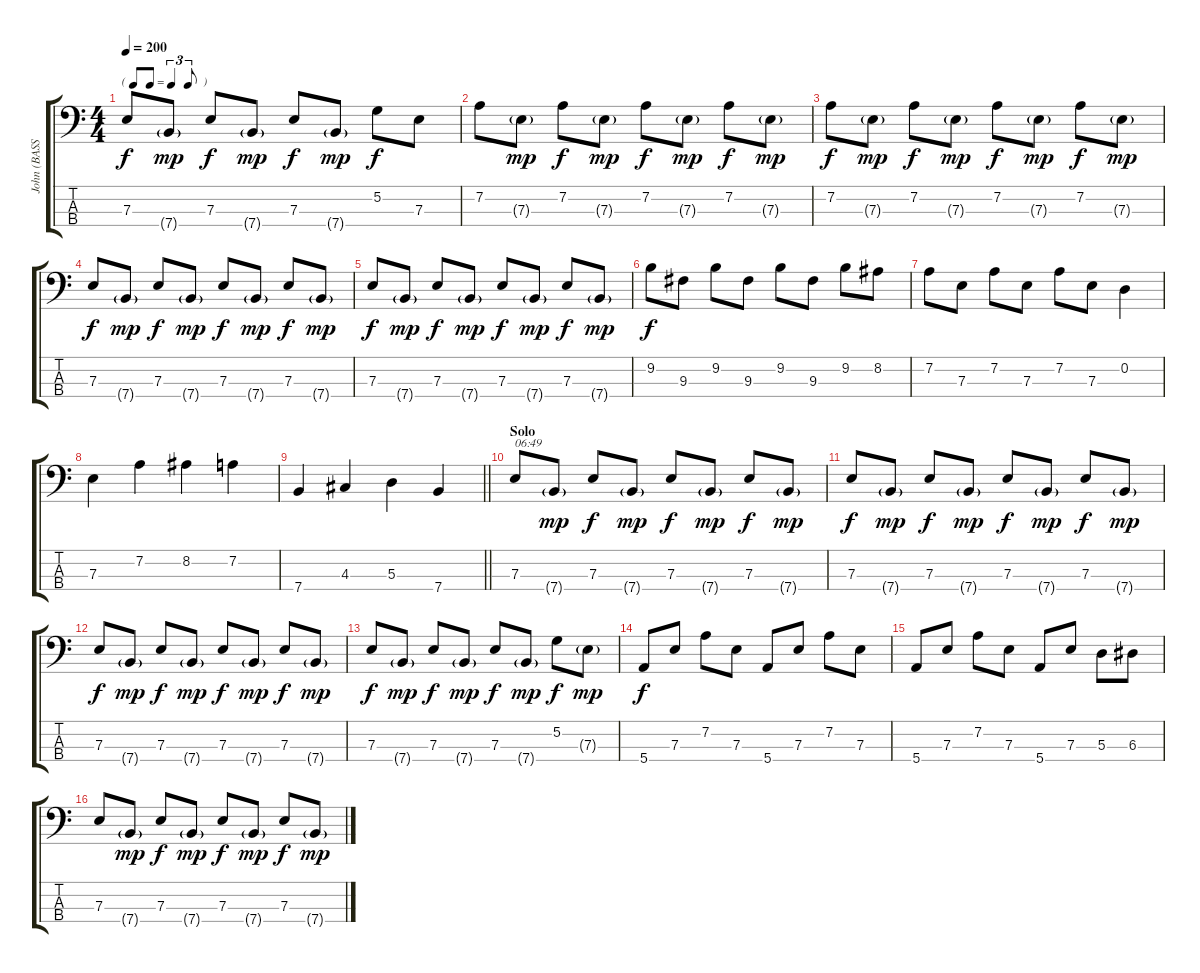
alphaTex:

\track ("John (BASS)" "John (BASS") {instrument electricbassfinger}
\staff {score tabs}
\tuning (G2 D2 A1 E1) {hide}
\ts (4 4)
\tf triplet8th
\tempo 200
\clef f4
\ks c
7.3.8{dy f} 7.4{g}.8{dy mp} 7.3.8{dy f} 7.4{g}.8{dy mp} 7.3.8{dy f} 7.4{g}.8{dy mp} 5.2.8{dy f} 7.3.8 |
7.2.8 7.3{g}.8{dy mp} 7.2.8{dy f} 7.3{g}.8{dy mp} 7.2.8{dy f} 7.3{g}.8{dy mp} 7.2.8{dy f} 7.3{g}.8{dy mp} |
7.2.8{dy f} 7.3{g}.8{dy mp} 7.2.8{dy f} 7.3{g}.8{dy mp} 7.2.8{dy f} 7.3{g}.8{dy mp} 7.2.8{dy f} 7.3{g}.8{dy mp} |
7.3.8{dy f} 7.4{g}.8{dy mp} 7.3.8{dy f} 7.4{g}.8{dy mp} 7.3.8{dy f} 7.4{g}.8{dy mp} 7.3.8{dy f} 7.4{g}.8{dy mp} |
7.3.8{dy f} 7.4{g}.8{dy mp} 7.3.8{dy f} 7.4{g}.8{dy mp} 7.3.8{dy f} 7.4{g}.8{dy mp} 7.3.8{dy f} 7.4{g}.8{dy mp} |
9.2.8{dy f} 9.3.8 9.2.8 9.3.8 9.2.8 9.3.8 9.2.8 8.2.8 |
7.2.8 7.3.8 7.2.8 7.3.8 7.2.8 7.3.8 0.2.4 |
7.3.4 7.2.4 8.2.4 7.2.4 |
\barLineRight lightlight
7.4.4 4.3.4 5.3.4 7.4.4 |
\section ("" "Solo")
7.3.8{txt "06:49"} 7.4{g}.8{dy mp} 7.3.8{dy f} 7.4{g}.8{dy mp} 7.3.8{dy f} 7.4{g}.8{dy mp} 7.3.8{dy f} 7.4{g}.8{dy mp} |
7.3.8{dy f} 7.4{g}.8{dy mp} 7.3.8{dy f} 7.4{g}.8{dy mp} 7.3.8{dy f} 7.4{g}.8{dy mp} 7.3.8{dy f} 7.4{g}.8{dy mp} |
7.3.8{dy f} 7.4{g}.8{dy mp} 7.3.8{dy f} 7.4{g}.8{dy mp} 7.3.8{dy f} 7.4{g}.8{dy mp} 7.3.8{dy f} 7.4{g}.8{dy mp} |
7.3.8{dy f} 7.4{g}.8{dy mp} 7.3.8{dy f} 7.4{g}.8{dy mp} 7.3.8{dy f} 7.4{g}.8{dy mp} 5.2.8{dy f} 7.3{g}.8{dy mp} |
5.4.8{dy f} 7.3.8 7.2.8 7.3.8 5.4.8 7.3.8 7.2.8 7.3.8 |
5.4.8 7.3.8 7.2.8 7.3.8 5.4.8 7.3.8 5.3.8 6.3.8 |
7.3.8 7.4{g}.8{dy mp} 7.3.8{dy f} 7.4{g}.8{dy mp} 7.3.8{dy f} 7.4{g}.8{dy mp} 7.3.8{dy f} 7.4{g}.8{dy mp}
